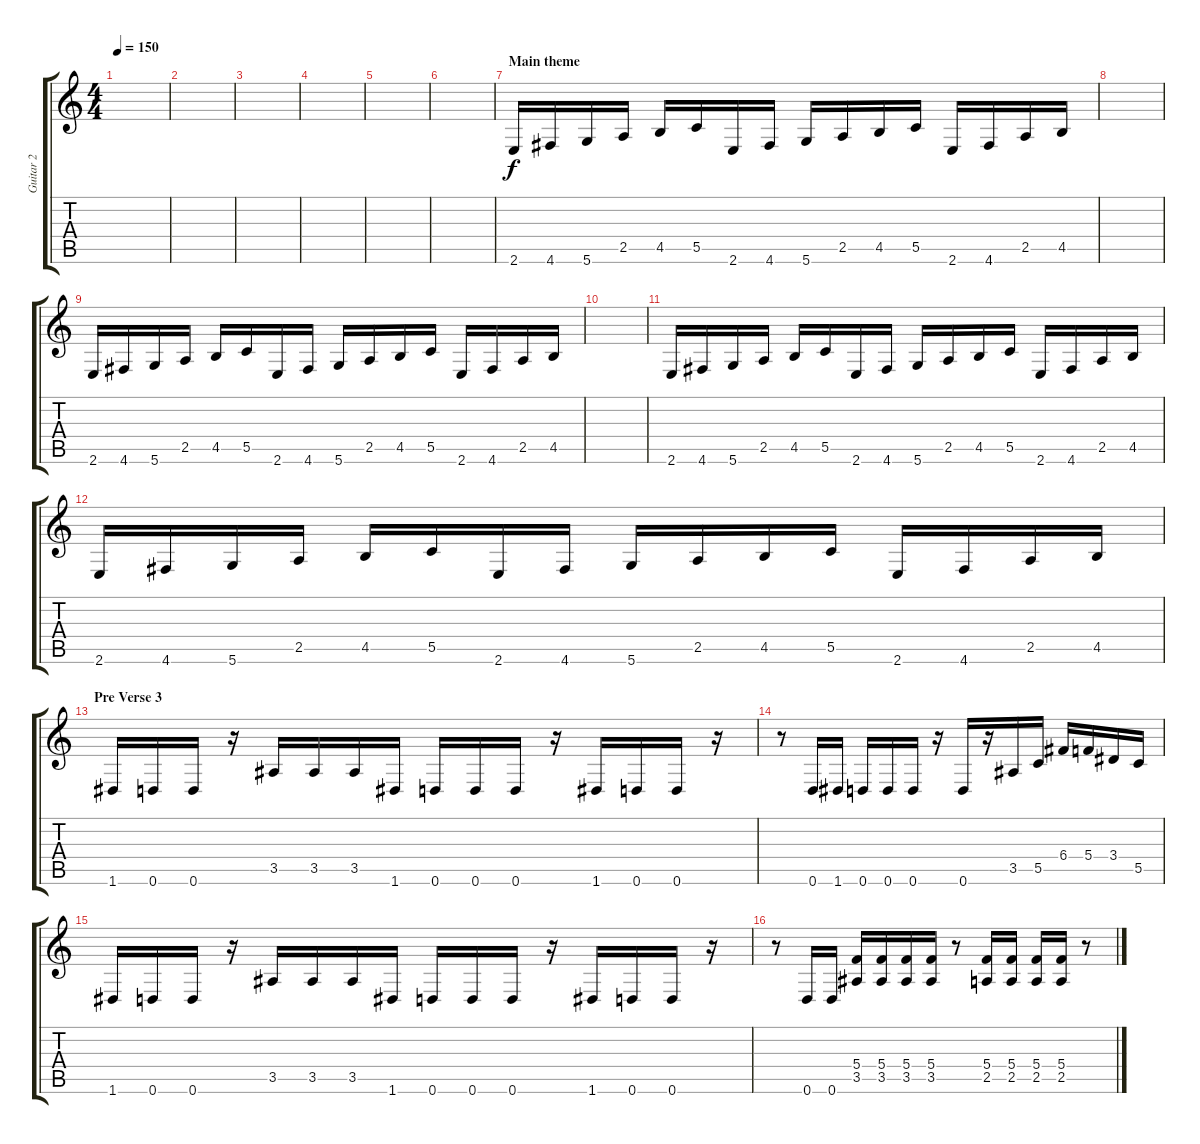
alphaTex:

\track ("Guitar 2" "Guitar 2") {instrument overdrivenguitar}
\staff {score tabs}
\tuning (D4 A3 F3 C3 G2 D2) {hide}
\ts (4 4)
\tempo 150
\clef g2
\ks c
|
|
|
|
|
|
\section ("" "Main theme")
2.6.16 4.6.16 5.6.16 2.5.16 4.5.16 5.5.16 2.6.16 4.6.16 5.6.16 2.5.16 4.5.16 5.5.16 2.6.16 4.6.16 2.5.16 4.5.16 |
|
2.6.16 4.6.16 5.6.16 2.5.16 4.5.16 5.5.16 2.6.16 4.6.16 5.6.16 2.5.16 4.5.16 5.5.16 2.6.16 4.6.16 2.5.16 4.5.16 |
|
2.6.16 4.6.16 5.6.16 2.5.16 4.5.16 5.5.16 2.6.16 4.6.16 5.6.16 2.5.16 4.5.16 5.5.16 2.6.16 4.6.16 2.5.16 4.5.16 |
2.6.16 4.6.16 5.6.16 2.5.16 4.5.16 5.5.16 2.6.16 4.6.16 5.6.16 2.5.16 4.5.16 5.5.16 2.6.16 4.6.16 2.5.16 4.5.16 |
\section ("" "Pre Verse 3")
1.6.16 0.6.16 0.6.16 r.16 3.5.16 3.5.16 3.5.16 1.6.16 0.6.16 0.6.16 0.6.16 r.16 1.6.16 0.6.16 0.6.16 r.16 |
r.8 0.6.16 1.6.16 0.6.16 0.6.16 0.6.16 r.16 0.6.16 r.16 3.5.16 5.5.16 6.4.16 5.4.16 3.4.16 5.5.16 |
1.6.16 0.6.16 0.6.16 r.16 3.5.16 3.5.16 3.5.16 1.6.16 0.6.16 0.6.16 0.6.16 r.16 1.6.16 0.6.16 0.6.16 r.16 |
r.8 0.6.16 0.6.16 (5.4 3.5).16 (5.4 3.5).16 (5.4 3.5).16 (5.4 3.5).16 r.8 (5.4 2.5).16 (5.4 2.5).16 (5.4 2.5).16 (5.4 2.5).16 r.8
